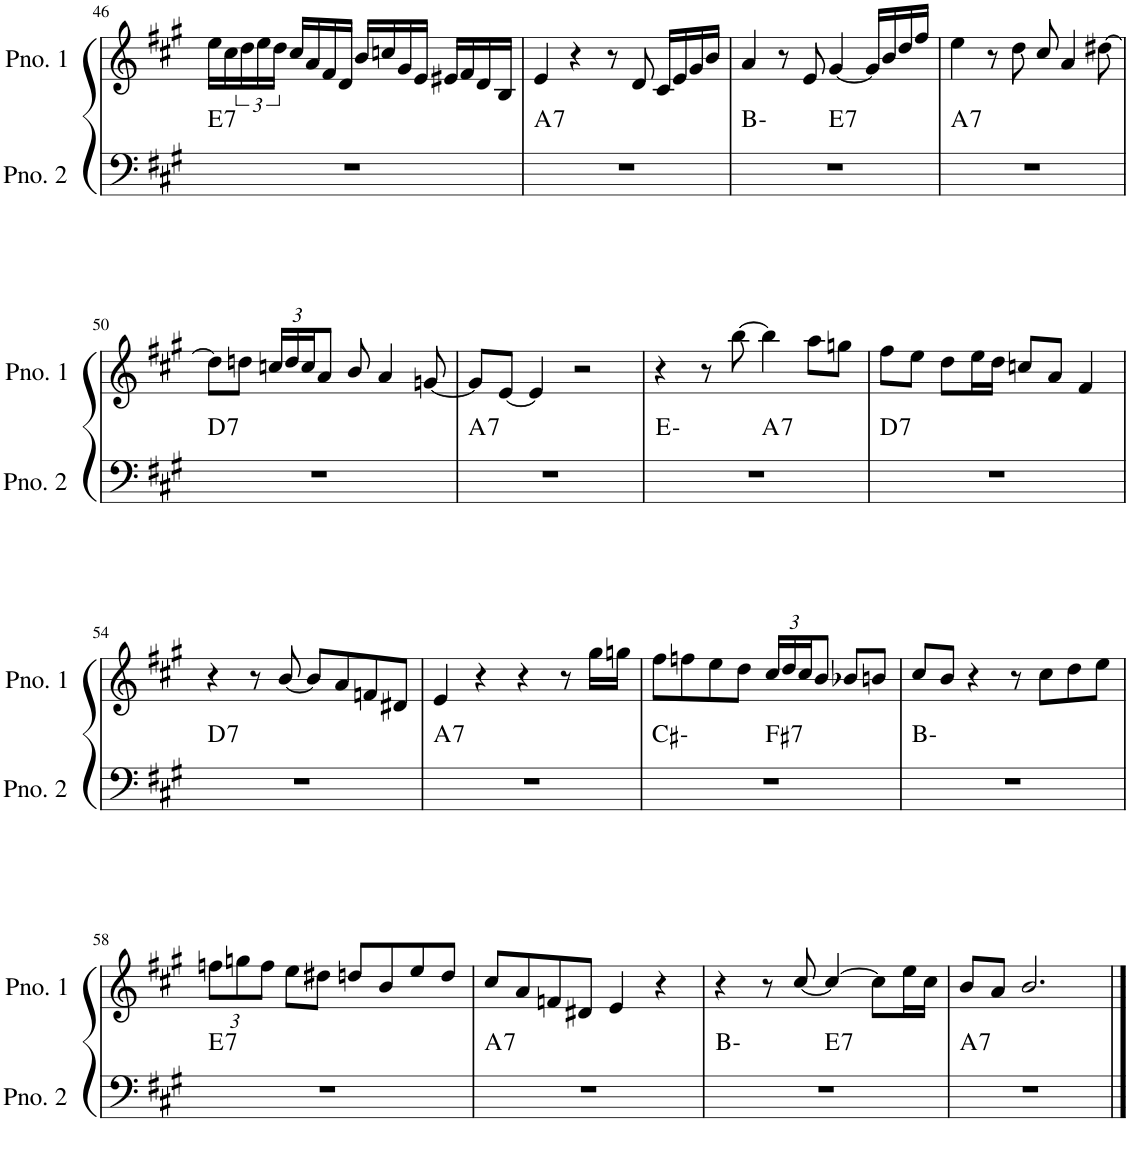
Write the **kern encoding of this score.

**kern	**harte	**kern
*part2	*part2	*part1
*staff2	*	*staff1
*I"ピアノ 2	*	*I"ピアノ 1
!!LO:PB:g=z
*clefF4	*	*clefG2
*k[f#c#g#]	*	*k[f#c#g#]
*M4/4	*	*M4/4
=46	=46	=46
!	!LO:H:kt=7	!
1r	E:7	16ee\LL
.	.	16cc#\
.	.	24dd\
.	.	24ee\
.	.	24dd\JJ
.	.	16cc#/LL
.	.	16a/
.	.	16f#/
.	.	16d/JJ
.	.	16b/LL
.	.	16ccn/
.	.	16g#/
.	.	16e/JJ
.	.	16e#X/LL
.	.	16f#/
.	.	16d/
.	.	16B/JJ
=47	=47	=47
!	!LO:H:kt=7	!
1r	A:7	4e/
.	.	4r
.	.	8r
.	.	8d/
.	.	16c#/LL
.	.	16e/
.	.	16g#/
.	.	16b/JJ
=48	=48	=48
*^	*	*
1r	2ryy	B:min	4a/
.	.	.	8r
.	.	.	8e/
!	!	!LO:H:kt=7	!
.	2ryy	E:7	[4g#/
.	.	.	16g#/LL]
.	.	.	16b/
.	.	.	16dd/
.	.	.	16ff#/JJ
=49	=49	=49	=49
!	!	!LO:H:kt=7	!
*v	*v	*	*
1r	A:7	4ee\
.	.	8r
.	.	8dd\
.	.	8cc#/
.	.	4a/
.	.	[8dd#X\
!!LO:LB:g=z
=50	=50	=50
!	!LO:H:kt=7	!
1r	D:7	8dd#\L]
.	.	8ddn\J
*	*	*Xbrackettup
.	.	24ccn/LL
.	.	24dd/
.	.	24cc/J
.	.	8a/J
.	.	8b/
.	.	4a/
.	.	[8gn/
=51	=51	=51
!	!LO:H:kt=7	!
1r	A:7	8g/L]
.	.	[8e/J
.	.	4e/]
.	.	2r
=52	=52	=52
*^	*	*
1r	2ryy	E:min	4r
.	.	.	8r
.	.	.	[8bb\
!	!	!LO:H:kt=7	!
.	2ryy	A:7	4bb\]
.	.	.	8aa\L
.	.	.	8ggn\J
=53	=53	=53	=53
!	!	!LO:H:kt=7	!
*v	*v	*	*
1r	D:7	8ff#\L
.	.	8ee\J
.	.	8dd\L
.	.	16ee\L
.	.	16dd\JJ
.	.	8ccn/L
.	.	8a/J
.	.	4f#/
!!LO:LB:g=z
=54	=54	=54
!	!LO:H:kt=7	!
1r	D:7	4r
.	.	8r
.	.	[8b/
.	.	8b/L]
.	.	8a/
.	.	8fn/
.	.	8d#X/J
=55	=55	=55
!	!LO:H:kt=7	!
1r	A:7	4e/
.	.	4r
.	.	4r
.	.	8r
.	.	16gg#\LL
.	.	16ggn\JJ
=56	=56	=56
*^	*	*
1r	2ryy	C#:min	8ff#\L
.	.	.	8ffn\
.	.	.	8ee\
.	.	.	8dd\J
!	!	!LO:H:kt=7	!
.	2ryy	F#:7	24cc#/LL
.	.	.	24dd/
.	.	.	24cc#/J
.	.	.	8b/J
.	.	.	8b-X/L
.	.	.	8bn/J
*v	*v	*	*
=57	=57	=57
1r	B:min	8cc#/L
.	.	8b/J
.	.	4r
.	.	8r
.	.	8cc#\L
.	.	8dd\
.	.	8ee\J
!!LO:LB:g=z
=58	=58	=58
!	!LO:H:kt=7	!
1r	E:7	12ffn\L
.	.	12ggn\
.	.	12ff\J
.	.	8ee\L
.	.	8dd#X\J
.	.	8ddn/L
.	.	8b/
.	.	8ee/
.	.	8dd/J
=59	=59	=59
!	!LO:H:kt=7	!
1r	A:7	8cc#/L
.	.	8a/
.	.	8fn/
.	.	8d#X/J
.	.	4e/
.	.	4r
=60	=60	=60
*^	*	*
1r	2ryy	B:min	4r
.	.	.	8r
.	.	.	[8cc#/
!	!	!LO:H:kt=7	!
.	2ryy	E:7	4cc#/_
.	.	.	8cc#\L]
.	.	.	16ee\L
.	.	.	16cc#\JJ
=61	=61	=61	=61
!	!	!LO:H:kt=7	!
*v	*v	*	*
1r	A:7	8b/L
.	.	8a/J
.	.	2.b/
==	==	==
*-	*-	*-
